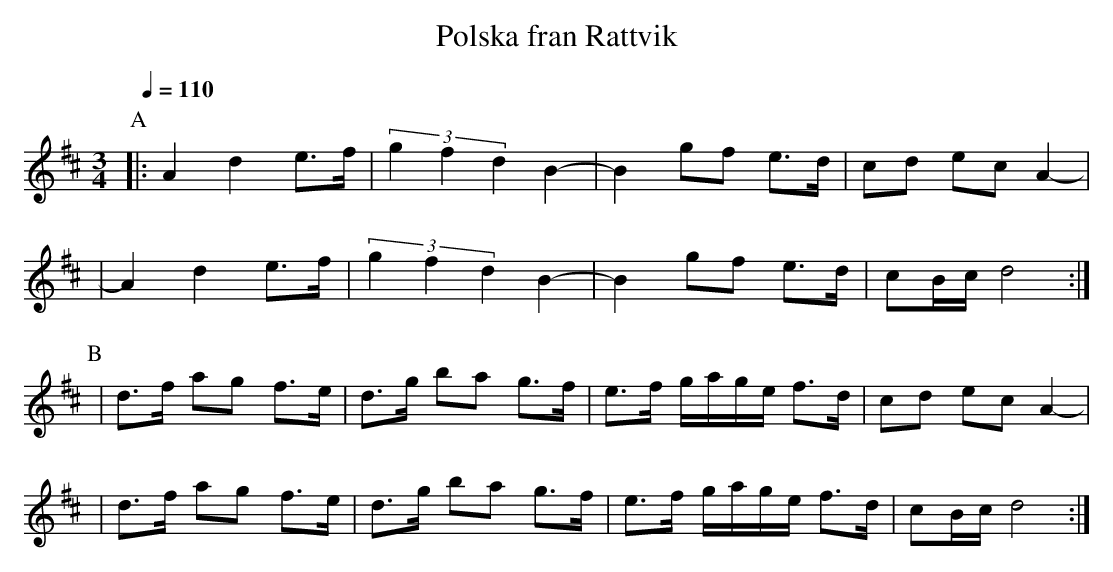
X:1
T:Polska fran Rattvik
M:3/4
L:1/8
Q:1/4=110
K:D
P:A
|: A2 d2 e>f | (3g2f2d2 B2- | B2 gf e>d | cd ec A2- |
|  A2 d2 e>f | (3g2f2d2 B2- | B2 gf e>d | cB/c/ d4 :|
P:B
| d>f ag f>e | d>g ba g>f | e>f g/a/g/e/ f>d | cd ec A2- |
| d>f ag f>e | d>g ba g>f | e>f g/a/g/e/ f>d | cB/c/ d4 :|
